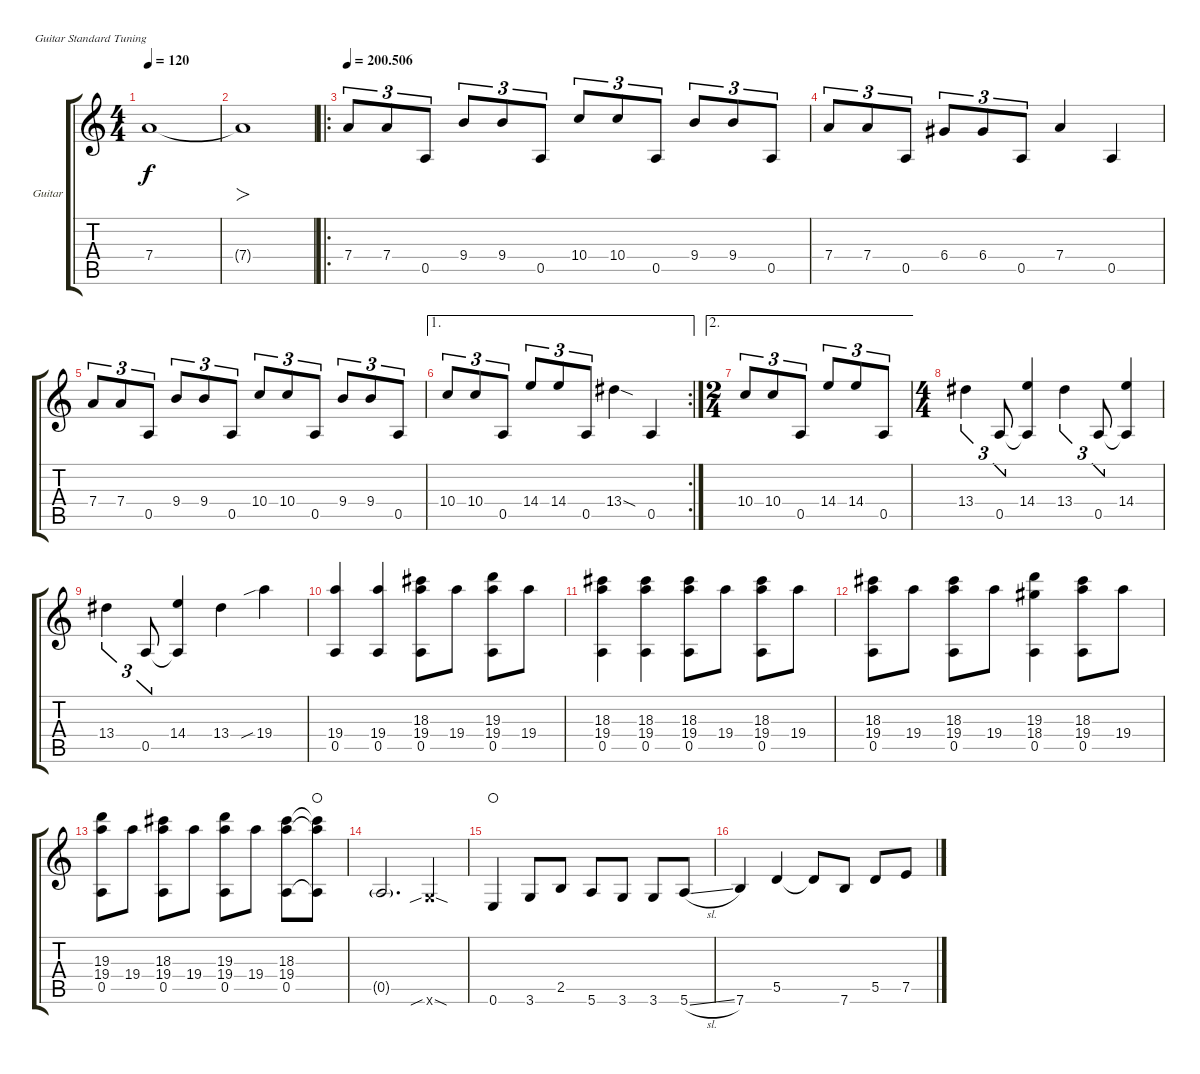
\bracketExtendMode groupsimilarinstruments
\firstSystemTrackNameOrientation horizontal
\otherSystemsTrackNameOrientation horizontal
\track ("Guitar Arrangement" "Guitar") {mute instrument electricguitarclean}
\staff {score tabs}
\tuning (E4 B3 G3 D3 A2 E2)
\ts (4 4)
\tempo 120
\clef g2
\ks c
7.4{t}.1{dy f} |
7.4{t}.1{fo} |
\ro
\tempo
200.506 7.4.8{tu (3 2)} 7.4.8{tu (3 2)} 0.5.8{tu (3 2)} 9.4.8{tu (3 2)} 9.4.8{tu (3 2)} 0.5.8{tu (3 2)} 10.4.8{tu (3 2)} 10.4.8{tu (3 2)} 0.5.8{tu (3 2)} 9.4.8{tu (3 2)} 9.4.8{tu (3 2)} 0.5.8{tu (3 2)} |
7.4.8{tu (3 2)} 7.4.8{tu (3 2)} 0.5.8{tu (3 2)} 6.4.8{tu (3 2)} 6.4.8{tu (3 2)} 0.5.8{tu (3 2)} 7.4.4 0.5.4 |
7.4.8{tu (3 2)} 7.4.8{tu (3 2)} 0.5.8{tu (3 2)} 9.4.8{tu (3 2)} 9.4.8{tu (3 2)} 0.5.8{tu (3 2)} 10.4.8{tu (3 2)} 10.4.8{tu (3 2)} 0.5.8{tu (3 2)} 9.4.8{tu (3 2)} 9.4.8{tu (3 2)} 0.5.8{tu (3 2)} |
\ae 1
\rc 2
10.4.8{tu (3 2)} 10.4.8{tu (3 2)} 0.5.8{tu (3 2)} 14.4.8{tu (3 2)} 14.4.8{tu (3 2)} 0.5.8{tu (3 2)} 13.4{sod}.4 0.5.4 |
\ae 2
\ts (2 4)
10.4.8{tu (3 2)} 10.4.8{tu (3 2)} 0.5.8{tu (3 2)} 14.4.8{tu (3 2)} 14.4.8{tu (3 2)} 0.5.8{tu (3 2)} |
\ts (4 4)
13.4.4{tu (3 2)} 0.5.8{tu (3 2)} (14.4 0.5{t}).4 13.4.4{tu (3 2)} 0.5.8{tu (3 2)} (14.4 0.5{t}).4 |
13.4.4{tu (3 2)} 0.5.8{tu (3 2)} (14.4 0.5{t}).4 13.4.4 19.4{sib}.4 |
(19.4 0.5).4 (19.4 0.5).4 (18.3 19.4 0.5).8 19.4.8 (19.3 19.4 0.5).8 19.4.8 |
(18.3 19.4 0.5).4 (18.3 19.4 0.5).4 (18.3 19.4 0.5).8 19.4.8 (18.3 19.4 0.5).8 19.4.8 |
(18.3 19.4 0.5).8 19.4.8 (18.3 19.4 0.5).8 19.4.8 (19.3 18.4 0.5).4 (18.3 19.4 0.5).8 19.4.8 |
(19.3 19.4 0.5).8 19.4.8 (18.3 19.4 0.5).8 19.4.8 (19.3 19.4 0.5).8 19.4.8 (18.3 19.4 0.5).8 (18.3{t} 19.4{t} 0.5{t}).8{waho} |
0.5{g}.2{d} 3.6{sib sod x}.4 |
0.6.4{waho} 3.6.8 2.5.8 5.6.8 3.6.8 3.6.8 5.6{sl}.8 |
7.6.4 5.5.4 5.5{t}.8 7.6.8 5.5.8 7.5.8
